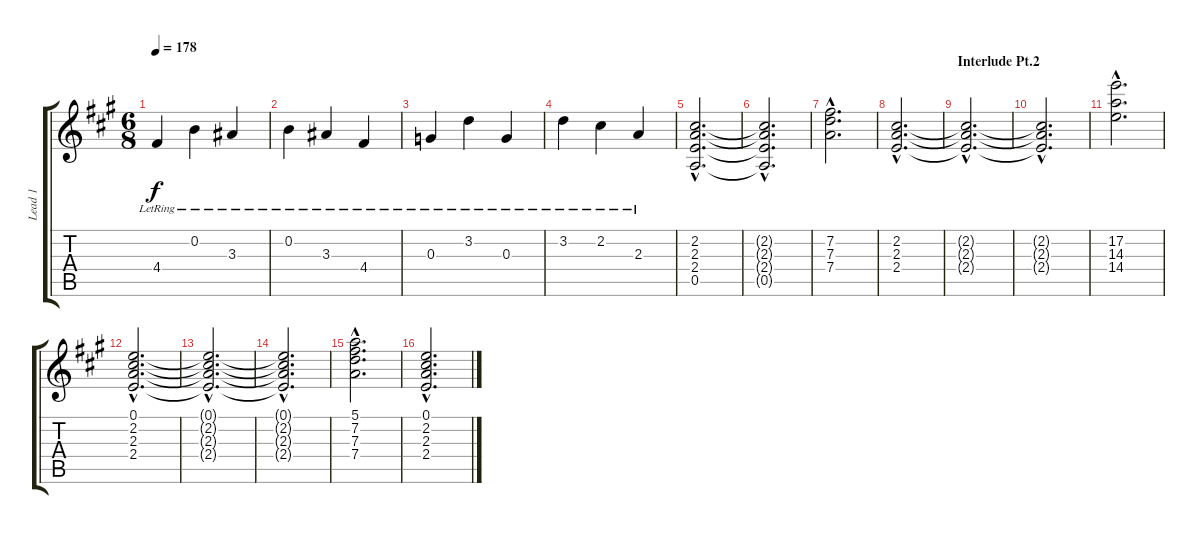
\track ("Lead 1" "Lead 1") {instrument distortionguitar}
\staff {score tabs}
\tuning (E4 B3 G3 D3 A2 E2) {hide}
\ts (6 8)
\tempo 178
\clef g2
\ks a
4.4{lr}.4{dy f} 0.2{lr}.4 3.3{lr}.4 |
0.2{lr}.4 3.3{lr}.4 4.4{lr}.4 |
0.3{lr}.4 3.2{lr}.4 0.3{lr}.4 |
3.2{lr}.4 2.2{lr}.4 2.3{lr}.4 |
(2.2{hac} 2.3{hac} 2.4{hac} 0.5{hac}).2{d} |
(2.2{hac t} 2.3{hac t} 2.4{hac t} 0.5{hac t}).2{d} |
(7.2{hac} 7.3{hac} 7.4{hac}).2{d} |
(2.2{hac} 2.3{hac} 2.4{hac}).2{d} |
\section ("" "Interlude Pt.2")
(2.2{hac t} 2.3{hac t} 2.4{hac t}).2{d} |
(2.2{hac t} 2.3{hac t} 2.4{hac t}).2{d} |
(17.2{hac} 14.3{hac} 14.4{hac}).2{d} |
(0.1{hac} 2.2{hac} 2.3{hac} 2.4{hac}).2{d} |
(0.1{hac t} 2.2{hac t} 2.3{hac t} 2.4{hac t}).2{d} |
(0.1{hac t} 2.2{hac t} 2.3{hac t} 2.4{hac t}).2{d} |
(5.1{hac} 7.2{hac} 7.3{hac} 7.4{hac}).2{d} |
(0.1{hac} 2.2{hac} 2.3{hac} 2.4{hac}).2{d}
